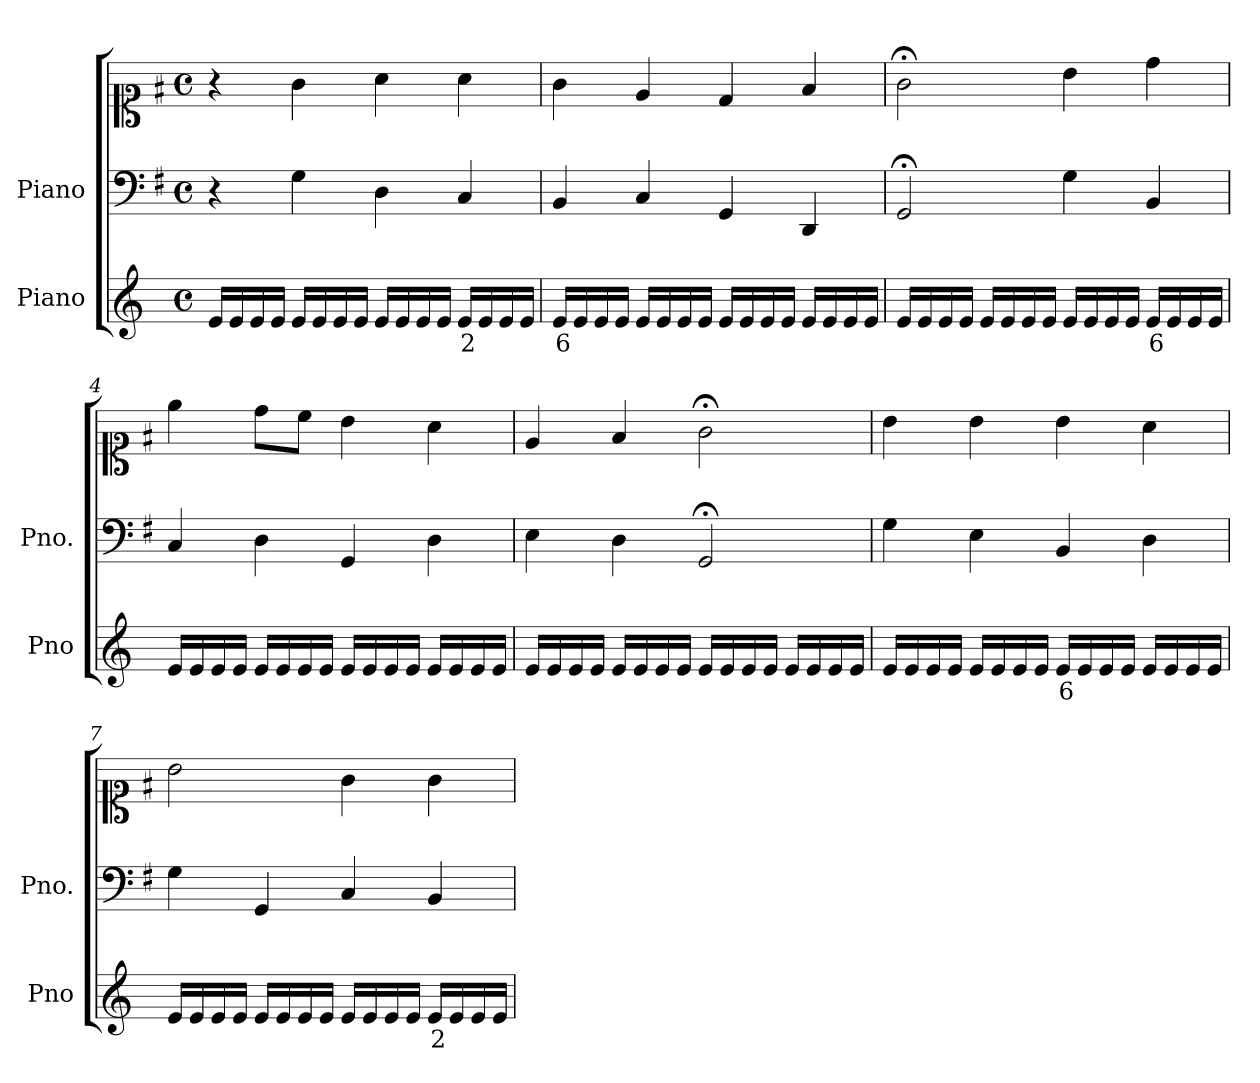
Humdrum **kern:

**kern	**text	**kern	**kern
*part2	*part2	*part1	*part1
*staff3	*staff3	*staff2	*staff1
*I"Piano	*	*I"Piano	*
*I'Pno	*	*I'Pno.	*
*clefG2	*	*clefF4	*clefC1
*k[]	*	*k[f#]	*k[f#]
*M4/4	*	*M4/4	*M4/4
*met(c)	*	*met(c)	*met(c)
=1	=1	=1	=1
16e/LL	.	4r	4r
16e/	.	.	.
16e/	.	.	.
16e/JJ	.	.	.
16e/LL	.	4G\	4g\
16e/	.	.	.
16e/	.	.	.
16e/JJ	.	.	.
16e/LL	.	4D\	4a\
16e/	.	.	.
16e/	.	.	.
16e/JJ	.	.	.
!	!LO:LY:b	!	!
16e/LL	2	4C/	4a\
16e/	.	.	.
16e/	.	.	.
16e/JJ	.	.	.
=2	=2	=2	=2
!	!LO:LY:b	!	!
16e/LL	6	4BB/	4g\
16e/	.	.	.
16e/	.	.	.
16e/JJ	.	.	.
16e/LL	.	4C/	4e/
16e/	.	.	.
16e/	.	.	.
16e/JJ	.	.	.
16e/LL	.	4GG/	4d/
16e/	.	.	.
16e/	.	.	.
16e/JJ	.	.	.
16e/LL	.	4DD/	4f#/
16e/	.	.	.
16e/	.	.	.
16e/JJ	.	.	.
=3	=3	=3	=3
16e/LL	.	2GG;</	2g;<\
16e/	.	.	.
16e/	.	.	.
16e/JJ	.	.	.
16e/LL	.	.	.
16e/	.	.	.
16e/	.	.	.
16e/JJ	.	.	.
16e/LL	.	4G\	4b\
16e/	.	.	.
16e/	.	.	.
16e/JJ	.	.	.
!	!LO:LY:b	!	!
16e/LL	6	4BB/	4dd\
16e/	.	.	.
16e/	.	.	.
16e/JJ	.	.	.
=4	=4	=4	=4
16e/LL	.	4C/	4ee\
16e/	.	.	.
16e/	.	.	.
16e/JJ	.	.	.
16e/LL	.	4D\	8dd\L
16e/	.	.	.
16e/	.	.	8cc\J
16e/JJ	.	.	.
16e/LL	.	4GG/	4b\
16e/	.	.	.
16e/	.	.	.
16e/JJ	.	.	.
16e/LL	.	4D\	4a\
16e/	.	.	.
16e/	.	.	.
16e/JJ	.	.	.
=5	=5	=5	=5
16e/LL	.	4E\	4e/
16e/	.	.	.
16e/	.	.	.
16e/JJ	.	.	.
16e/LL	.	4D\	4f#/
16e/	.	.	.
16e/	.	.	.
16e/JJ	.	.	.
16e/LL	.	2GG;</	2g;<\
16e/	.	.	.
16e/	.	.	.
16e/JJ	.	.	.
16e/LL	.	.	.
16e/	.	.	.
16e/	.	.	.
16e/JJ	.	.	.
=6	=6	=6	=6
16e/LL	.	4G\	4b\
16e/	.	.	.
16e/	.	.	.
16e/JJ	.	.	.
16e/LL	.	4E\	4b\
16e/	.	.	.
16e/	.	.	.
16e/JJ	.	.	.
!	!LO:LY:b	!	!
16e/LL	6	4BB/	4b\
16e/	.	.	.
16e/	.	.	.
16e/JJ	.	.	.
16e/LL	.	4D\	4a\
16e/	.	.	.
16e/	.	.	.
16e/JJ	.	.	.
=7	=7	=7	=7
16e/LL	.	4G\	2b\
16e/	.	.	.
16e/	.	.	.
16e/JJ	.	.	.
16e/LL	.	4GG/	.
16e/	.	.	.
16e/	.	.	.
16e/JJ	.	.	.
16e/LL	.	4C/	4g\
16e/	.	.	.
16e/	.	.	.
16e/JJ	.	.	.
!	!LO:LY:b	!	!
16e/LL	2	4BB/	4g\
16e/	.	.	.
16e/	.	.	.
16e/JJ	.	.	.
=	=	=	=
*-	*-	*-	*-
